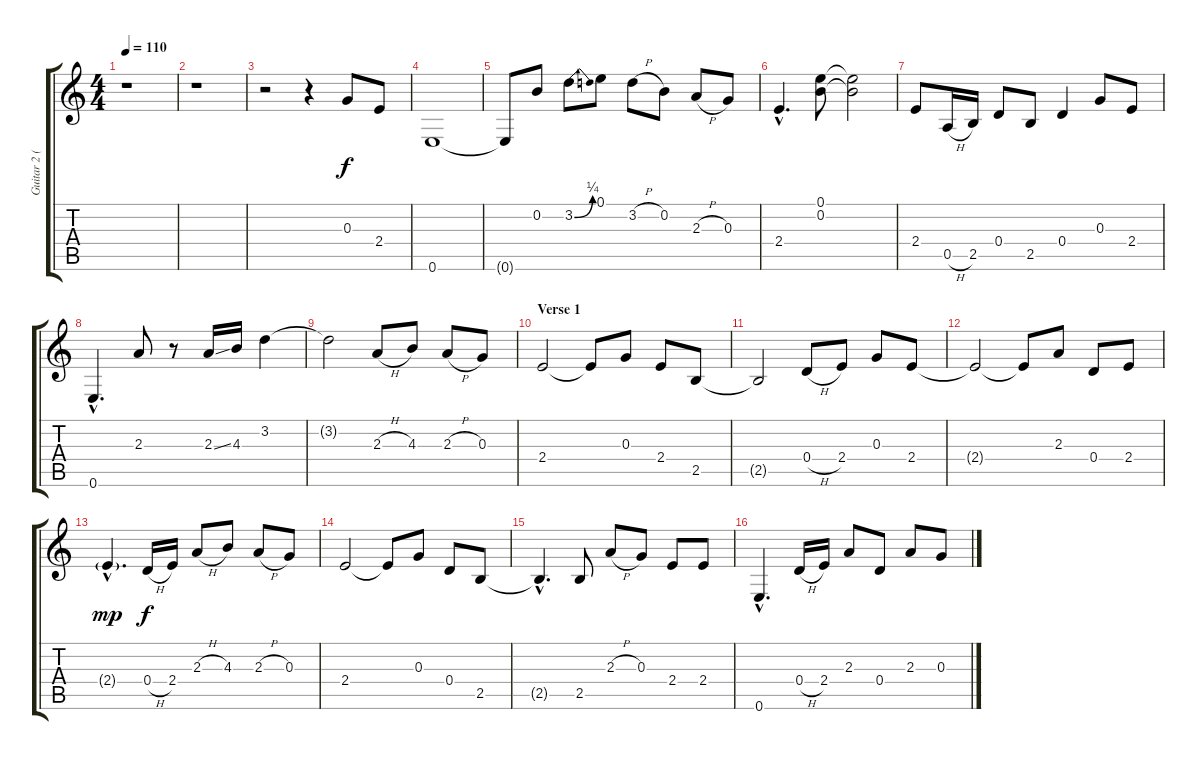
\track ("Guitar 2 (Rythm Lead)" "Guitar 2 (") {instrument electricguitarclean}
\staff {score tabs}
\tuning (E4 B3 G3 D3 A2 E2) {hide}
\ts (4 4)
\tempo 110
\clef g2
\ks c
r.1{dy f instrument electricguitarclean} |
r.1 |
r.2 r.4 0.3.8 2.4.8 |
0.6.1 |
0.6{t}.8 0.2.8 3.2{be (bend 0 0 60 1)}.8 0.1.8 3.2{h}.8 0.2.8 2.3{h}.8 0.3.8 |
2.4{hac}.4{d} (0.1 0.2).8 (0.1{t} 0.2{t}).2 |
2.4.8 0.5{h}.16 2.5.16 0.4.8 2.5.8 0.4.4 0.3.8 2.4.8 |
0.6{hac}.4{d} 2.3.8 r.8 2.3{ss}.16 4.3.16 3.2.4 |
3.2{t}.2 2.3{h}.8 4.3.8 2.3{h}.8 0.3.8 |
\section ("" "Verse 1")
2.4.2 2.4{t}.8 0.3.8 2.4.8 2.5.8 |
2.5{t}.2 0.4{h}.8 2.4.8 0.3.8 2.4.8 |
2.4{t}.2 2.4{t}.8 2.3.8 0.4.8 2.4.8 |
2.4{g hac}.4{d dy mp} 0.4{h}.16{dy f} 2.4.16 2.3{h}.8 4.3.8 2.3{h}.8 0.3.8 |
2.4.2 2.4{t}.8 0.3.8 0.4.8 2.5.8 |
2.5{hac t}.4{d} 2.5.8 2.3{h}.8 0.3.8 2.4.8 2.4.8 |
0.6{hac}.4{d} 0.4{h}.16 2.4.16 2.3.8 0.4.8 2.3.8 0.3.8
